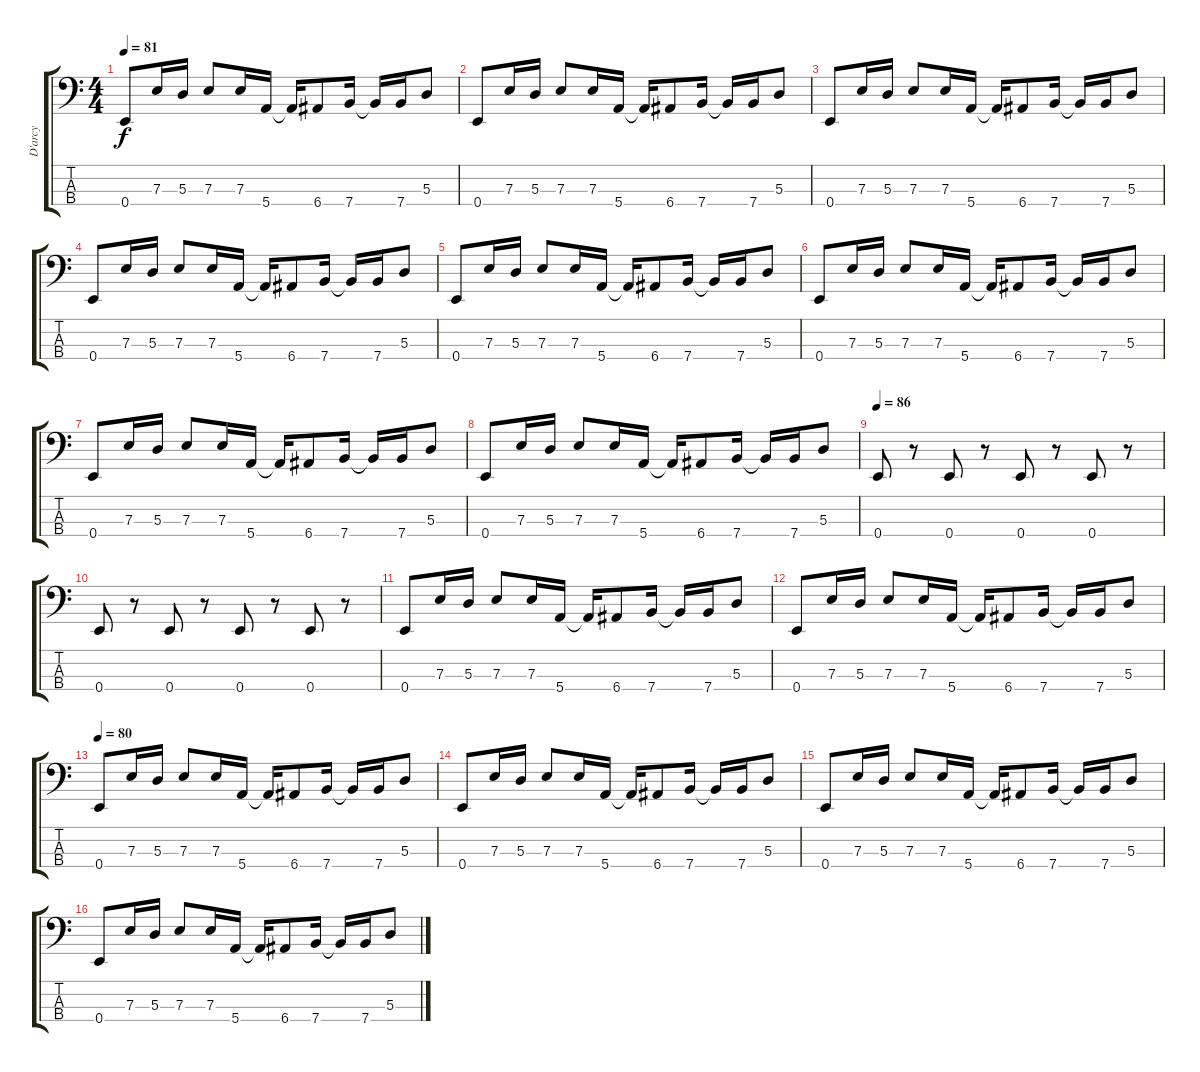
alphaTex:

\track ("D'arcy" "D'arcy") {instrument electricbassfinger}
\staff {score tabs}
\tuning (G2 D2 A1 E1) {hide}
\ts (4 4)
\tempo 81
\clef f4
\ks c
0.4.8{dy f} 7.3.16 5.3.16 7.3.8 7.3.16 5.4.16 5.4{t}.16 6.4.8 7.4.16 7.4{t}.16 7.4.16 5.3.8 |
0.4.8 7.3.16 5.3.16 7.3.8 7.3.16 5.4.16 5.4{t}.16 6.4.8 7.4.16 7.4{t}.16 7.4.16 5.3.8 |
0.4.8 7.3.16 5.3.16 7.3.8 7.3.16 5.4.16 5.4{t}.16 6.4.8 7.4.16 7.4{t}.16 7.4.16 5.3.8 |
0.4.8 7.3.16 5.3.16 7.3.8 7.3.16 5.4.16 5.4{t}.16 6.4.8 7.4.16 7.4{t}.16 7.4.16 5.3.8 |
0.4.8 7.3.16 5.3.16 7.3.8 7.3.16 5.4.16 5.4{t}.16 6.4.8 7.4.16 7.4{t}.16 7.4.16 5.3.8 |
0.4.8 7.3.16 5.3.16 7.3.8 7.3.16 5.4.16 5.4{t}.16 6.4.8 7.4.16 7.4{t}.16 7.4.16 5.3.8 |
0.4.8 7.3.16 5.3.16 7.3.8 7.3.16 5.4.16 5.4{t}.16 6.4.8 7.4.16 7.4{t}.16 7.4.16 5.3.8 |
0.4.8 7.3.16 5.3.16 7.3.8 7.3.16 5.4.16 5.4{t}.16 6.4.8 7.4.16 7.4{t}.16 7.4.16 5.3.8 |
\tempo 86
0.4.8 r.8 0.4.8 r.8 0.4.8 r.8 0.4.8 r.8 |
0.4.8 r.8 0.4.8 r.8 0.4.8 r.8 0.4.8 r.8 |
0.4.8 7.3.16 5.3.16 7.3.8 7.3.16 5.4.16 5.4{t}.16 6.4.8 7.4.16 7.4{t}.16 7.4.16 5.3.8 |
0.4.8 7.3.16 5.3.16 7.3.8 7.3.16 5.4.16 5.4{t}.16 6.4.8 7.4.16 7.4{t}.16 7.4.16 5.3.8 |
\tempo 80
0.4.8 7.3.16 5.3.16 7.3.8 7.3.16 5.4.16 5.4{t}.16 6.4.8 7.4.16 7.4{t}.16 7.4.16 5.3.8 |
0.4.8 7.3.16 5.3.16 7.3.8 7.3.16 5.4.16 5.4{t}.16 6.4.8 7.4.16 7.4{t}.16 7.4.16 5.3.8 |
0.4.8 7.3.16 5.3.16 7.3.8 7.3.16 5.4.16 5.4{t}.16 6.4.8 7.4.16 7.4{t}.16 7.4.16 5.3.8 |
0.4.8 7.3.16 5.3.16 7.3.8 7.3.16 5.4.16 5.4{t}.16 6.4.8 7.4.16 7.4{t}.16 7.4.16 5.3.8
